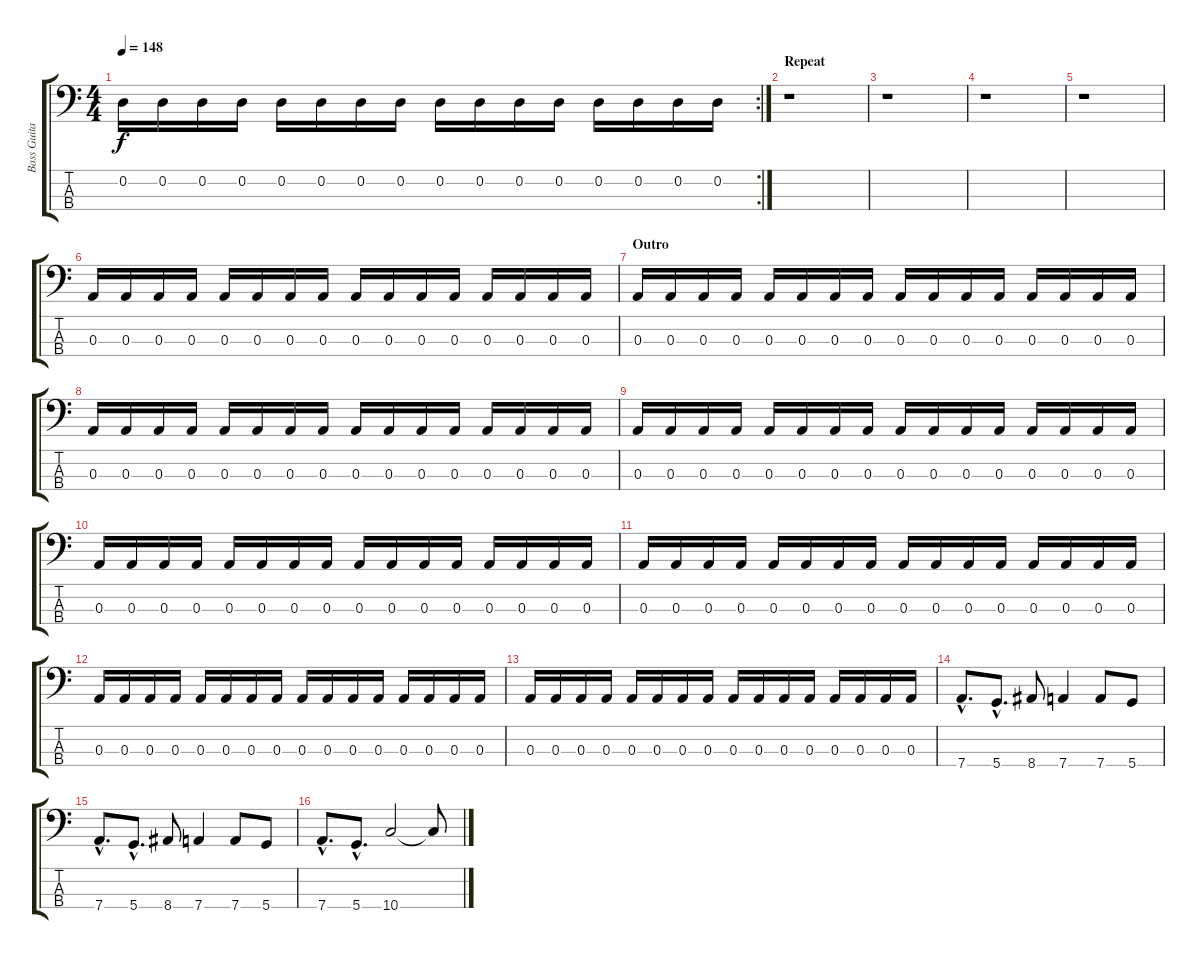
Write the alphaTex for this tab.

\track ("Bass Guitar" "Bass Guita") {instrument electricbasspick}
\staff {score tabs}
\tuning (G2 D2 A1 D1) {hide}
\rc 2
\ts (4 4)
\tempo 148
\clef f4
\ks c
0.2.16{dy f} 0.2.16 0.2.16 0.2.16 0.2.16 0.2.16 0.2.16 0.2.16 0.2.16 0.2.16 0.2.16 0.2.16 0.2.16 0.2.16 0.2.16 0.2.16 |
\section ("" "Repeat")
r.1 |
r.1 |
r.1 |
r.1 |
0.3.16 0.3.16 0.3.16 0.3.16 0.3.16 0.3.16 0.3.16 0.3.16 0.3.16 0.3.16 0.3.16 0.3.16 0.3.16 0.3.16 0.3.16 0.3.16 |
\section ("" "Outro")
0.3.16 0.3.16 0.3.16 0.3.16 0.3.16 0.3.16 0.3.16 0.3.16 0.3.16 0.3.16 0.3.16 0.3.16 0.3.16 0.3.16 0.3.16 0.3.16 |
0.3.16 0.3.16 0.3.16 0.3.16 0.3.16 0.3.16 0.3.16 0.3.16 0.3.16 0.3.16 0.3.16 0.3.16 0.3.16 0.3.16 0.3.16 0.3.16 |
0.3.16 0.3.16 0.3.16 0.3.16 0.3.16 0.3.16 0.3.16 0.3.16 0.3.16 0.3.16 0.3.16 0.3.16 0.3.16 0.3.16 0.3.16 0.3.16 |
0.3.16 0.3.16 0.3.16 0.3.16 0.3.16 0.3.16 0.3.16 0.3.16 0.3.16 0.3.16 0.3.16 0.3.16 0.3.16 0.3.16 0.3.16 0.3.16 |
0.3.16 0.3.16 0.3.16 0.3.16 0.3.16 0.3.16 0.3.16 0.3.16 0.3.16 0.3.16 0.3.16 0.3.16 0.3.16 0.3.16 0.3.16 0.3.16 |
0.3.16 0.3.16 0.3.16 0.3.16 0.3.16 0.3.16 0.3.16 0.3.16 0.3.16 0.3.16 0.3.16 0.3.16 0.3.16 0.3.16 0.3.16 0.3.16 |
0.3.16 0.3.16 0.3.16 0.3.16 0.3.16 0.3.16 0.3.16 0.3.16 0.3.16 0.3.16 0.3.16 0.3.16 0.3.16 0.3.16 0.3.16 0.3.16 |
7.4{hac}.8{d} 5.4{hac}.8{d} 8.4.8 7.4.4 7.4.8 5.4.8 |
7.4{hac}.8{d} 5.4{hac}.8{d} 8.4.8 7.4.4 7.4.8 5.4.8 |
7.4{hac}.8{d} 5.4{hac}.8{d} 10.4.2 10.4{t}.8
